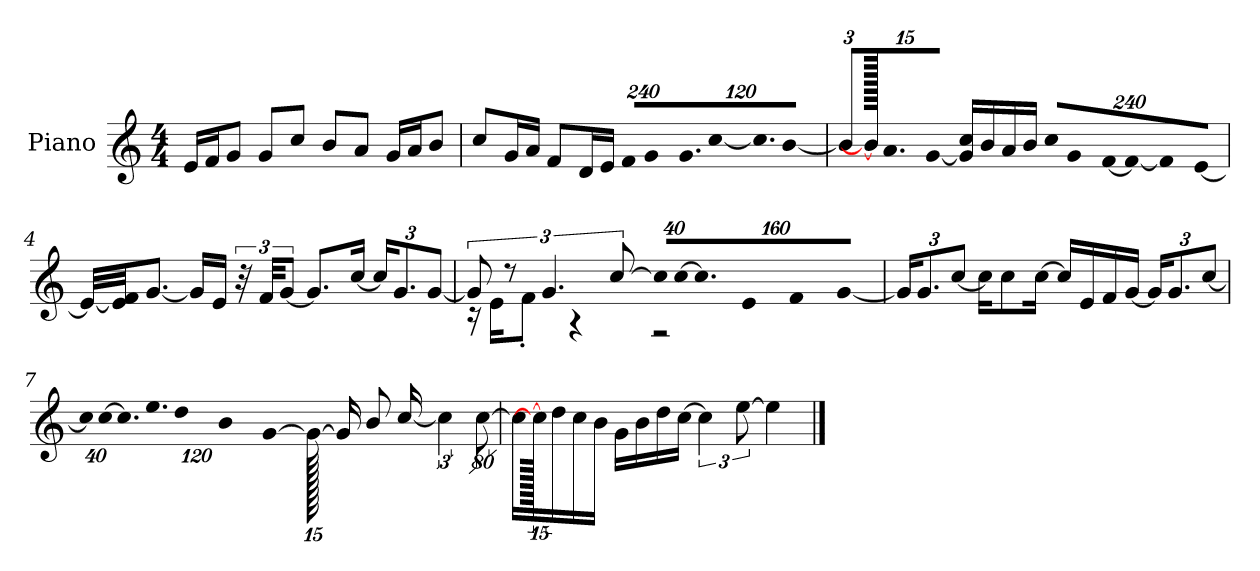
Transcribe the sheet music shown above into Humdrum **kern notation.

**kern
*part1
*staff1
*I"Piano
*I'P-no
*clefG2
*k[]
*M4/4
*MM90
=1
16e/LL
16f/J
8g/J
8g/L
8cc/J
8b/L
8a/J
16g/LL
16a/J
8b/J
=2
8cc/L
16g/L
16a/JJ
8f/L
16d/L
16e/JJ
*Xbrackettup
!LO:N:vis=16
1920%137f/KL
!LO:N:vis=8
960%137g/
!LO:N:vis=16.
960%103g/L
!LO:N:vis=32
[640%23cc/K
!LO:N:vis=16.
960%103cc/]
[480%17b/JJ
=3
12b/L]
1920b/_
12.a/
[24g/Jk
16g/] 16cc/LL
16b/
16a/
16b/JJ
!LO:N:vis=16
1920%137cc/KL
!LO:N:vis=8
960%137g/
!LO:N:vis=16
[1920%137f/K
!LO:N:vis=8
960%137f/_
!LO:N:vis=32
640%23f/LL]
!LO:N:vis=32
[640%23e/JJJ
!!LO:LB:g=z
=4
32e/LLL_
32e/] 32f/JJ
[8.g/J
16g/LL]
16e/JJ
*brackettup
48r
48f/KKL
[12g/J
8.g/L]
[16cc/Jk
*Xbrackettup
24cc/KL]
12.g/
[12g/J
=5
*brackettup
*^
12g/]	16r
.	16e\KL
12r	.
.	8f'\J
6.g/	.
.	4r
[12cc/	.
*Xbrackettup	*
!LO:N:vis=32	!
640%23cc/LLL]	2r
!LO:N:vis=32	!
[640%23cc/JJ	.
!LO:N:vis=8.	!
640%137cc/]	.
!LO:N:vis=16	!
1920%137e/L	.
!LO:N:vis=16	!
1920%137f/	.
!LO:N:vis=16	!
[1920%137g/JJ	.
*v	*v
=6
24g/KL]
12.g/
[12cc/J
16cc\KL]
8cc\
[16cc\Jk
16cc/LL]
16e/
16f/
[16g/JJ
24g/KL]
12.g/
[12cc/J
!!LO:LB:g=z
=7
!LO:N:vis=32
640%23cc\LLL]
!LO:N:vis=32
[640%23cc\J
!LO:N:vis=16.
960%103cc\]
!LO:N:vis=16.
960%103ee\
!LO:N:vis=16
1920%137dd\
!LO:N:vis=16
1920%137b\
[240%17g\J
1920g\_
16g/KL]
8b/
[16cc/Jk
*brackettup
6cc\]
[640%53cc\
=8
16cc\LL]
1920cc\_
16dd\
16cc\
16b\JJ
16g\LL
16b\
16dd\
[16cc\JJ
6cc\]
[12ee\
4ee\]
==
*-
